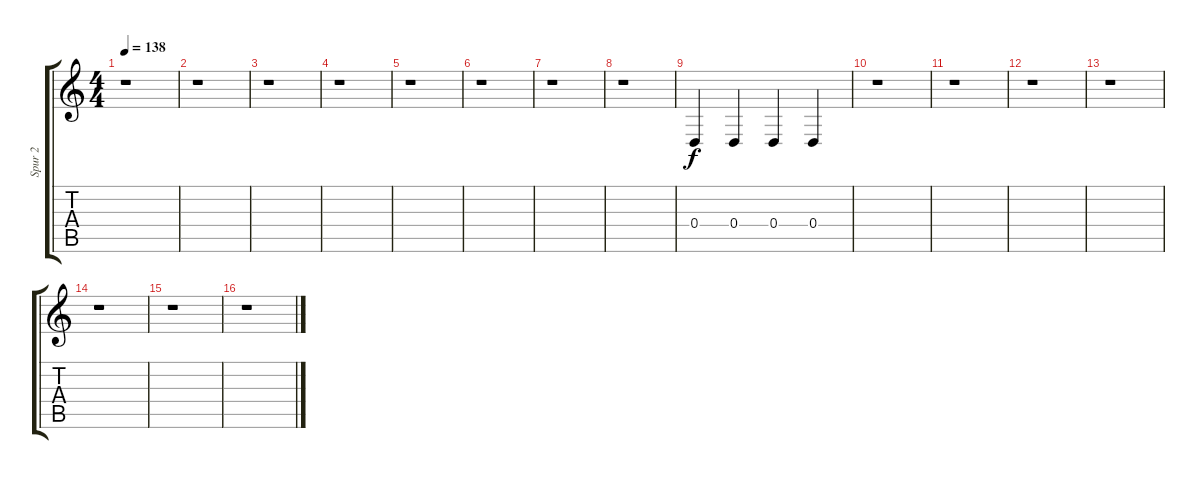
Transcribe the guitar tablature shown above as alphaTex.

\track ("Spur 2" "Spur 2") {instrument gunshot}
\staff {score tabs}
\tuning (E4 B3 G3 D3 A2 E2) {hide}
\ts (4 4)
\tempo 138
\clef g2
\ks c
r.1{dy f} |
r.1 |
r.1 |
r.1 |
r.1 |
r.1 |
r.1 |
r.1 |
0.4.4 0.4.4 0.4.4 0.4.4 |
r.1 |
r.1 |
r.1 |
r.1 |
r.1 |
r.1 |
r.1
